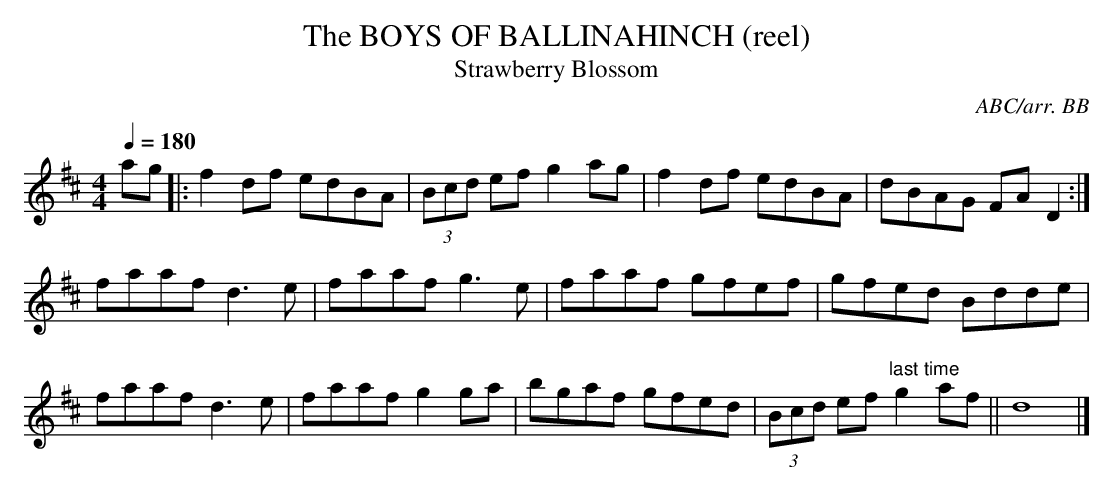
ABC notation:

X:1
T:BOYS OF BALLINAHINCH (reel), The
T:Strawberry Blossom
C:ABC/arr. BB
M:4/4
L:1/8
Q:1/4=180
K:D
ag|: f2df edBA|(3Bcd ef g2ag|f2df edBA|dBAG FA D2 :|
faaf d3e|faaf g3e|faaf gfef|gfed Bdde|
faaf d3e|faaf g2ga|bgaf gfed|(3Bcd ef "last time"g2af||d8|]
